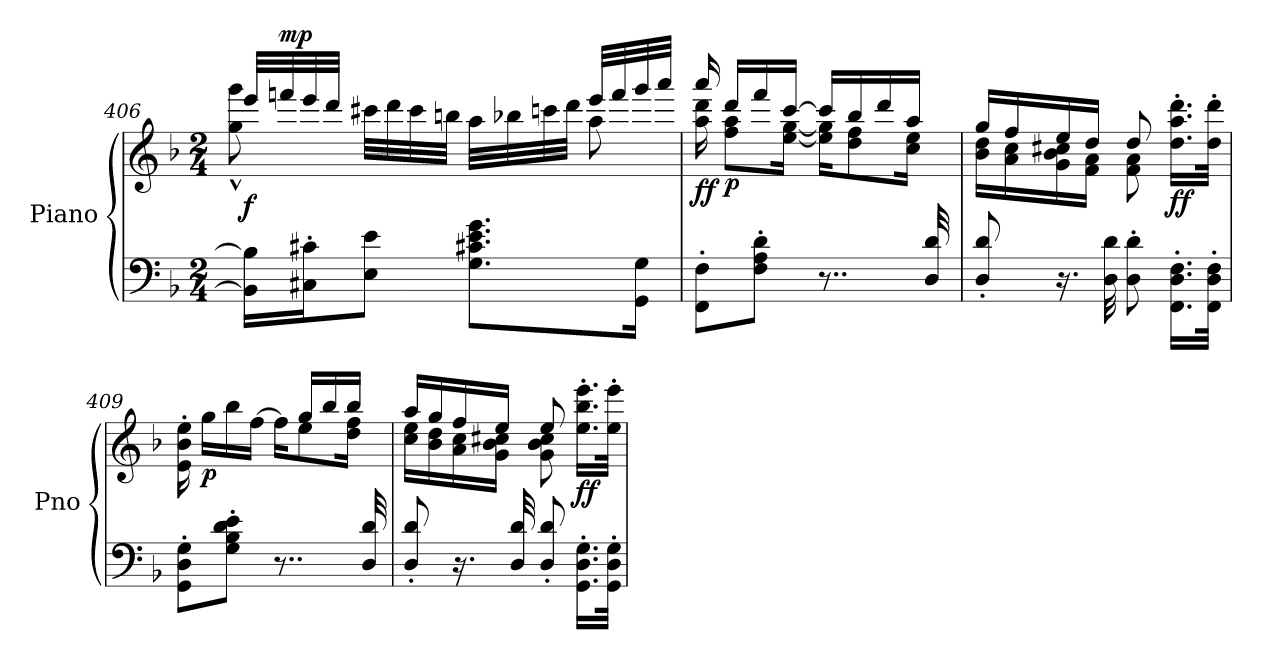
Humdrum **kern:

**kern	**kern	**dynam
*part1	*part1	*part1
*staff2	*staff1	*staff1/2
*I"Piano	*	*
*I'Pno	*	*
*clefF4	*clefG2	*
*k[b-]	*k[b-]	*
*M2/4	*M2/4	*
=406	=406	=406
*	*^	*
!	!	!	!LO:DY:b
16BB\] 16B\]LL	32eee/LLL	8gg\^^ 8ggg\^^	f
!	!	!	!LO:DY:a
.	32fffn/	.	mp
16C#X\' 16c#X\'J	32eee/	.	.
.	32ddd/JJJ	.	.
8E\ 8e\J	32ccc#X\LLL	8ryy	.
.	32ddd\	.	.
.	32ccc#\	.	.
.	32bbn\JJJ	.	.
8.G\ 8.c#X\ 8.e\ 8.g\L	32aa\LLL	8ryy	.
.	32bb-X\	.	.
.	32cccn\	.	.
.	32ddd\JJJ	.	.
.	32eee/LLL	8aa\	.
.	32fff/	.	.
16GG\ 16G\Jk	32ggg/	.	.
.	32aaa/JJJ	.	.
=407	=407	=407	=407
!	!	!	!LO:DY:b
8FF\' 8F\'L	16aaa/	16aa\ 16ddd\	ff
!	!	!	!LO:DY:b
.	16ddd/LL	8ff\ 8aa\L	p
8F\' 8A\' 8d\'J	16fff/	.	.
.	[16ccc/JJ	[16ee\ [16gg\Jk	.
8..r	16ccc/LL]	16ee\] 16gg\]KL	.
.	16bb-/	8dd\ 8ff\	.
.	16ddd/	.	.
.	16aa/JJ	16cc\ 16ee\Jk	.
32D/ 32d/	.	.	.
!!LO:LB:g=z	!!
=408	=408	=408	=408
8D/' 8d/'	16gg/LL	16b-\ 16dd\LL	.
.	16ff/	16a\ 16cc\	.
16.r	16ee/	16g\ 16b-\ 16cc#X\	.
.	16dd/JJ	16f\ 16a\JJ	.
32D\ 32d\	.	.	.
8D\' 8d\'	8dd/	8f\ 8a\	.
!	!	!	!LO:DY:b
16.FF\' 16.D\' 16.F\'LL	16.dd\' 16.aa\' 16.ddd\'LL	8ryy	ff
32FF\' 32D\' 32F\'JJk	32dd\' 32ddd\'JJk	.	.
=409	=409	=409	=409
8GG\' 8D\' 8G\'L	16e\' 16b-\' 16ee\'	16ryy	.
!	!	!	!LO:DY:b
.	8.ryy	16gg\LL	p
8G\' 8B-\' 8d\' 8e\'J	.	16bb-\	.
.	.	[16ff\JJ	.
8..r	16ryy	16ff\KL]	.
.	16gg/LL	8ee\	.
.	16bb-/	.	.
.	16bb-/JJ	16dd\ 16ff\Jk	.
32D/ 32d/	.	.	.
=410	=410	=410	=410
8D/' 8d/'	16aa/LL	16cc\ 16ee\LL	.
.	16gg/	16b-\ 16dd\	.
16.r	16ff/	16a\ 16cc\	.
.	16ee/JJ	16g\ 16b-\ 16cc#X\JJ	.
32D/ 32d/	.	.	.
8D/' 8d/'	8ee/	8g\ 8b-\ 8cc#\	.
!	!	!	!LO:DY:b
16.GG\' 16.D\' 16.G\'LL	16.ee\' 16.bb-\' 16.eee\'LL	8ryy	ff
32GG\' 32D\' 32G\'JJk	32ee\' 32eee\'JJk	.	.
*	*v	*v	*
=	=	=
*-	*-	*-
